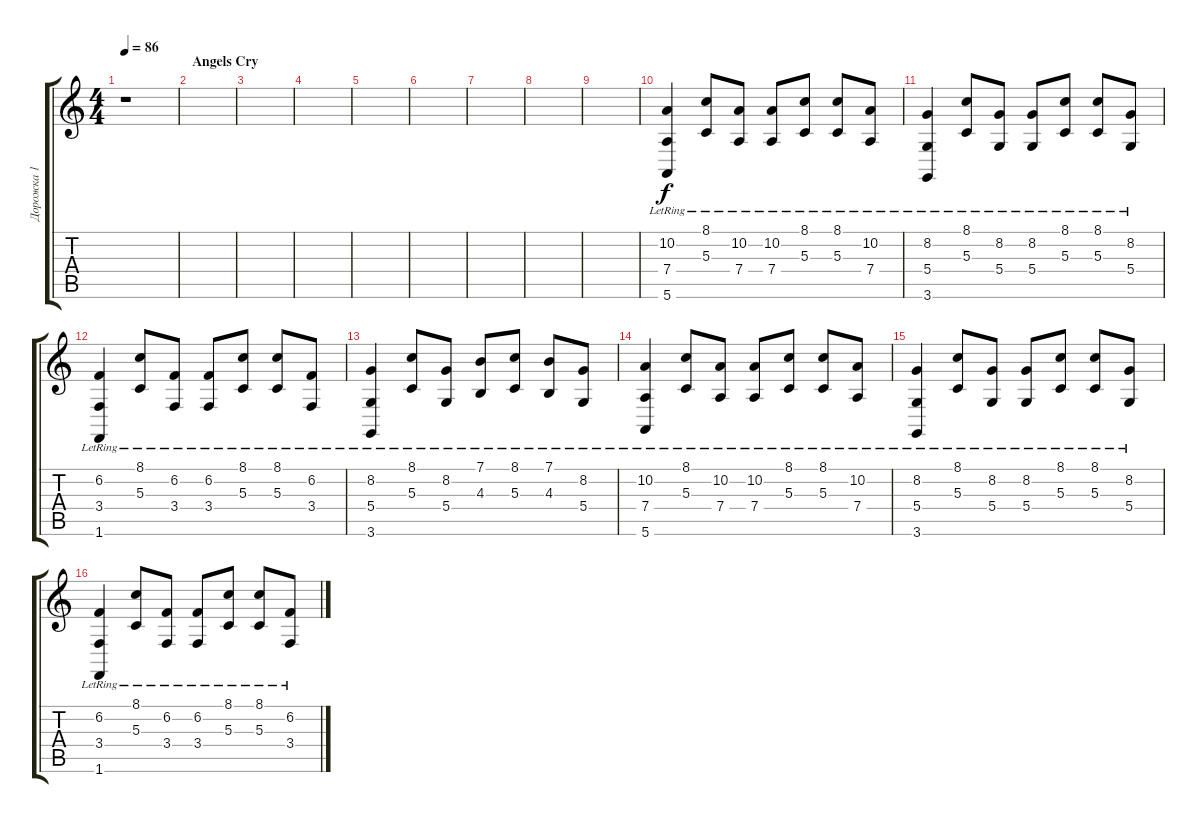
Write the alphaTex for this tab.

\track ("Дорожка 1" "Дорожка 1") {instrument acousticgrandpiano}
\staff {score tabs}
\tuning (E4 B3 G3 D3 A2 E2) {hide}
\ts (4 4)
\tempo 86
\clef g2
\ks c
r.1{dy f instrument acousticgrandpiano} |
\section ("" "Angels Cry")
|
|
|
|
|
|
|
|
(10.2{lr} 7.4{lr} 5.6{lr}).4 (8.1{lr} 5.3{lr}).8 (10.2{lr} 7.4{lr}).8 (10.2{lr} 7.4{lr}).8 (8.1{lr} 5.3{lr}).8 (8.1{lr} 5.3{lr}).8 (10.2{lr} 7.4{lr}).8 |
(8.2{lr} 5.4{lr} 3.6{lr}).4 (8.1{lr} 5.3{lr}).8 (8.2{lr} 5.4{lr}).8 (8.2{lr} 5.4{lr}).8 (8.1{lr} 5.3{lr}).8 (8.1{lr} 5.3{lr}).8 (8.2{lr} 5.4{lr}).8 |
(6.2{lr} 3.4{lr} 1.6{lr}).4 (8.1{lr} 5.3{lr}).8 (6.2{lr} 3.4{lr}).8 (6.2{lr} 3.4{lr}).8 (8.1{lr} 5.3{lr}).8 (8.1{lr} 5.3{lr}).8 (6.2{lr} 3.4{lr}).8 |
(8.2{lr} 5.4{lr} 3.6{lr}).4 (8.1{lr} 5.3{lr}).8 (8.2{lr} 5.4{lr}).8 (7.1{lr} 4.3{lr}).8 (8.1{lr} 5.3{lr}).8 (7.1{lr} 4.3{lr}).8 (8.2{lr} 5.4{lr}).8 |
(10.2{lr} 7.4{lr} 5.6{lr}).4 (8.1{lr} 5.3{lr}).8 (10.2{lr} 7.4{lr}).8 (10.2{lr} 7.4{lr}).8 (8.1{lr} 5.3{lr}).8 (8.1{lr} 5.3{lr}).8 (10.2{lr} 7.4{lr}).8 |
(8.2{lr} 5.4{lr} 3.6{lr}).4 (8.1{lr} 5.3{lr}).8 (8.2{lr} 5.4{lr}).8 (8.2{lr} 5.4{lr}).8 (8.1{lr} 5.3{lr}).8 (8.1{lr} 5.3{lr}).8 (8.2{lr} 5.4{lr}).8 |
(6.2{lr} 3.4{lr} 1.6{lr}).4 (8.1{lr} 5.3{lr}).8 (6.2{lr} 3.4{lr}).8 (6.2{lr} 3.4{lr}).8 (8.1{lr} 5.3{lr}).8 (8.1{lr} 5.3{lr}).8 (6.2{lr} 3.4{lr}).8
